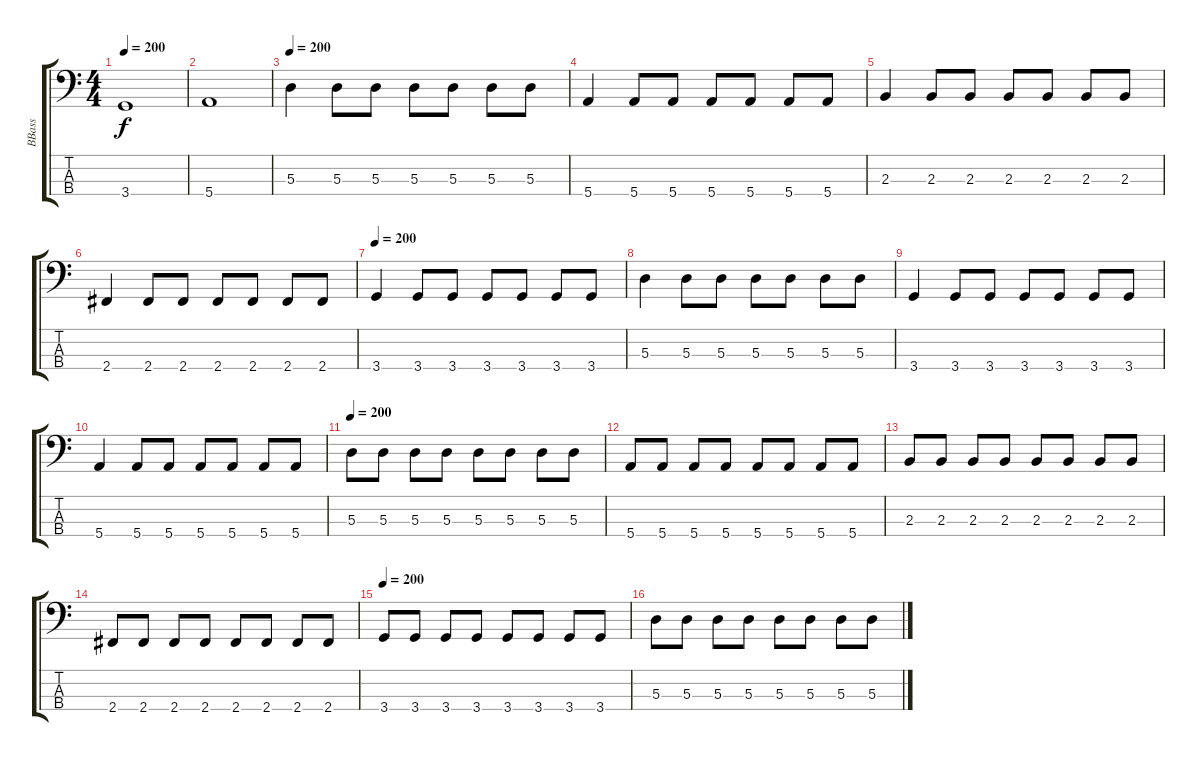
\track ("BBass" "BBass") {instrument electricbassfinger}
\staff {score tabs}
\tuning (G2 D2 A1 E1) {hide}
\ts (4 4)
\tempo 200
\clef f4
\ks c
3.4.1{dy f} |
5.4.1 |
\tempo 200
5.3.4 5.3.8 5.3.8 5.3.8 5.3.8 5.3.8 5.3.8 |
5.4.4 5.4.8 5.4.8 5.4.8 5.4.8 5.4.8 5.4.8 |
2.3.4 2.3.8 2.3.8 2.3.8 2.3.8 2.3.8 2.3.8 |
2.4.4 2.4.8 2.4.8 2.4.8 2.4.8 2.4.8 2.4.8 |
\tempo 200
3.4.4 3.4.8 3.4.8 3.4.8 3.4.8 3.4.8 3.4.8 |
5.3.4 5.3.8 5.3.8 5.3.8 5.3.8 5.3.8 5.3.8 |
3.4.4 3.4.8 3.4.8 3.4.8 3.4.8 3.4.8 3.4.8 |
5.4.4 5.4.8 5.4.8 5.4.8 5.4.8 5.4.8 5.4.8 |
\tempo 200
5.3.8 5.3.8 5.3.8 5.3.8 5.3.8 5.3.8 5.3.8 5.3.8 |
5.4.8 5.4.8 5.4.8 5.4.8 5.4.8 5.4.8 5.4.8 5.4.8 |
2.3.8 2.3.8 2.3.8 2.3.8 2.3.8 2.3.8 2.3.8 2.3.8 |
2.4.8 2.4.8 2.4.8 2.4.8 2.4.8 2.4.8 2.4.8 2.4.8 |
\tempo 200
3.4.8 3.4.8 3.4.8 3.4.8 3.4.8 3.4.8 3.4.8 3.4.8 |
5.3.8 5.3.8 5.3.8 5.3.8 5.3.8 5.3.8 5.3.8 5.3.8
